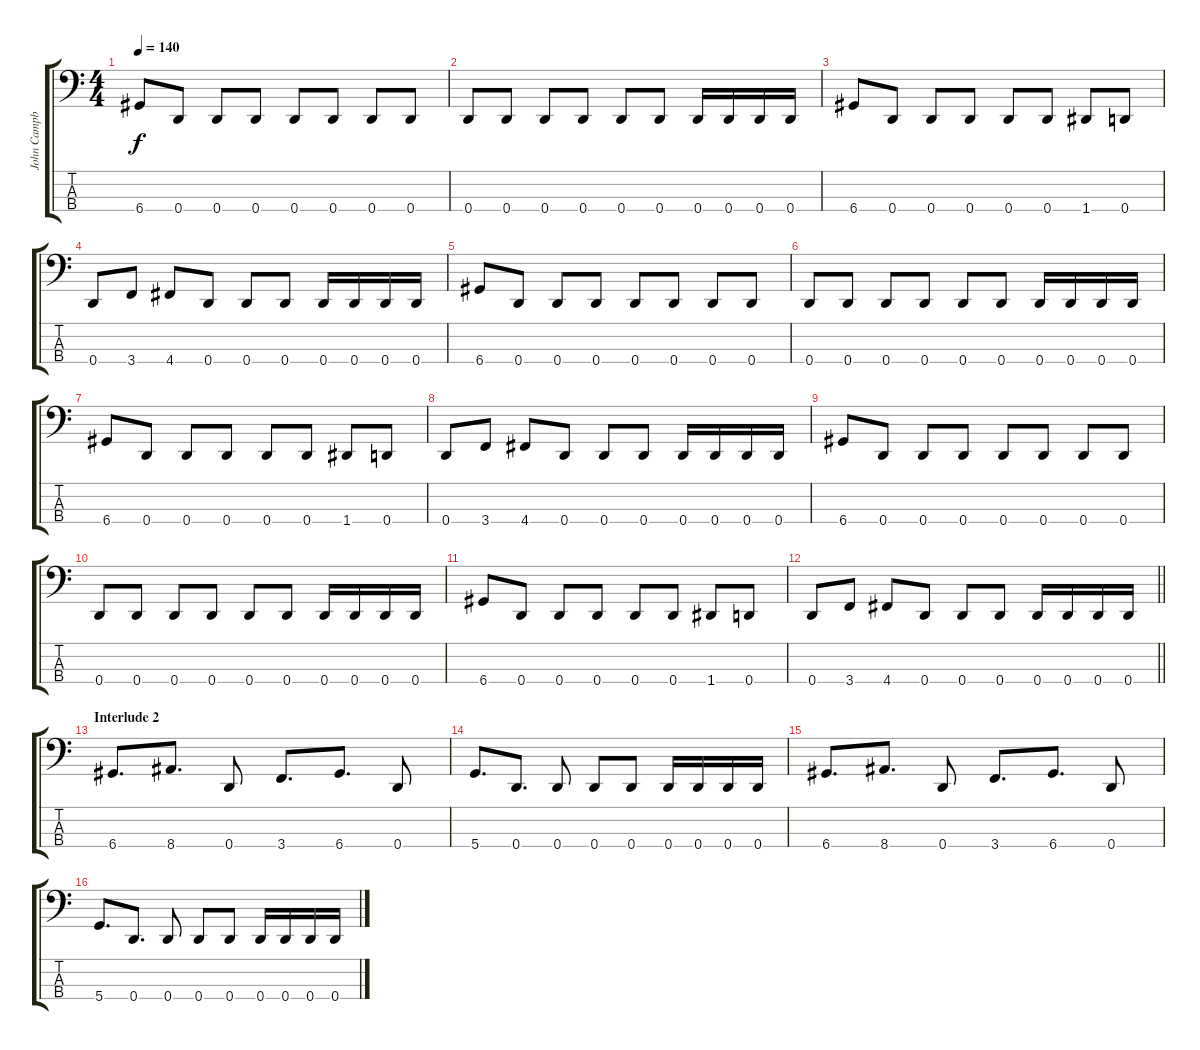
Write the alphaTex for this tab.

\track ("John Campbell" "John Campb") {instrument electricbasspick}
\staff {score tabs}
\tuning (G2 D2 A1 D1) {hide}
\ts (4 4)
\tempo 140
\clef f4
\ks c
6.4.8{dy f} 0.4.8 0.4.8 0.4.8 0.4.8 0.4.8 0.4.8 0.4.8 |
0.4.8 0.4.8 0.4.8 0.4.8 0.4.8 0.4.8 0.4.16 0.4.16 0.4.16 0.4.16 |
6.4.8 0.4.8 0.4.8 0.4.8 0.4.8 0.4.8 1.4.8 0.4.8 |
0.4.8 3.4.8 4.4.8 0.4.8 0.4.8 0.4.8 0.4.16 0.4.16 0.4.16 0.4.16 |
6.4.8 0.4.8 0.4.8 0.4.8 0.4.8 0.4.8 0.4.8 0.4.8 |
0.4.8 0.4.8 0.4.8 0.4.8 0.4.8 0.4.8 0.4.16 0.4.16 0.4.16 0.4.16 |
6.4.8 0.4.8 0.4.8 0.4.8 0.4.8 0.4.8 1.4.8 0.4.8 |
0.4.8 3.4.8 4.4.8 0.4.8 0.4.8 0.4.8 0.4.16 0.4.16 0.4.16 0.4.16 |
6.4.8 0.4.8 0.4.8 0.4.8 0.4.8 0.4.8 0.4.8 0.4.8 |
0.4.8 0.4.8 0.4.8 0.4.8 0.4.8 0.4.8 0.4.16 0.4.16 0.4.16 0.4.16 |
6.4.8 0.4.8 0.4.8 0.4.8 0.4.8 0.4.8 1.4.8 0.4.8 |
\barLineRight lightlight
0.4.8 3.4.8 4.4.8 0.4.8 0.4.8 0.4.8 0.4.16 0.4.16 0.4.16 0.4.16 |
\section ("" "Interlude 2")
6.4.8{d} 8.4.8{d} 0.4.8 3.4.8{d} 6.4.8{d} 0.4.8 |
5.4.8{d} 0.4.8{d} 0.4.8 0.4.8 0.4.8 0.4.16 0.4.16 0.4.16 0.4.16 |
6.4.8{d} 8.4.8{d} 0.4.8 3.4.8{d} 6.4.8{d} 0.4.8 |
5.4.8{d} 0.4.8{d} 0.4.8 0.4.8 0.4.8 0.4.16 0.4.16 0.4.16 0.4.16
